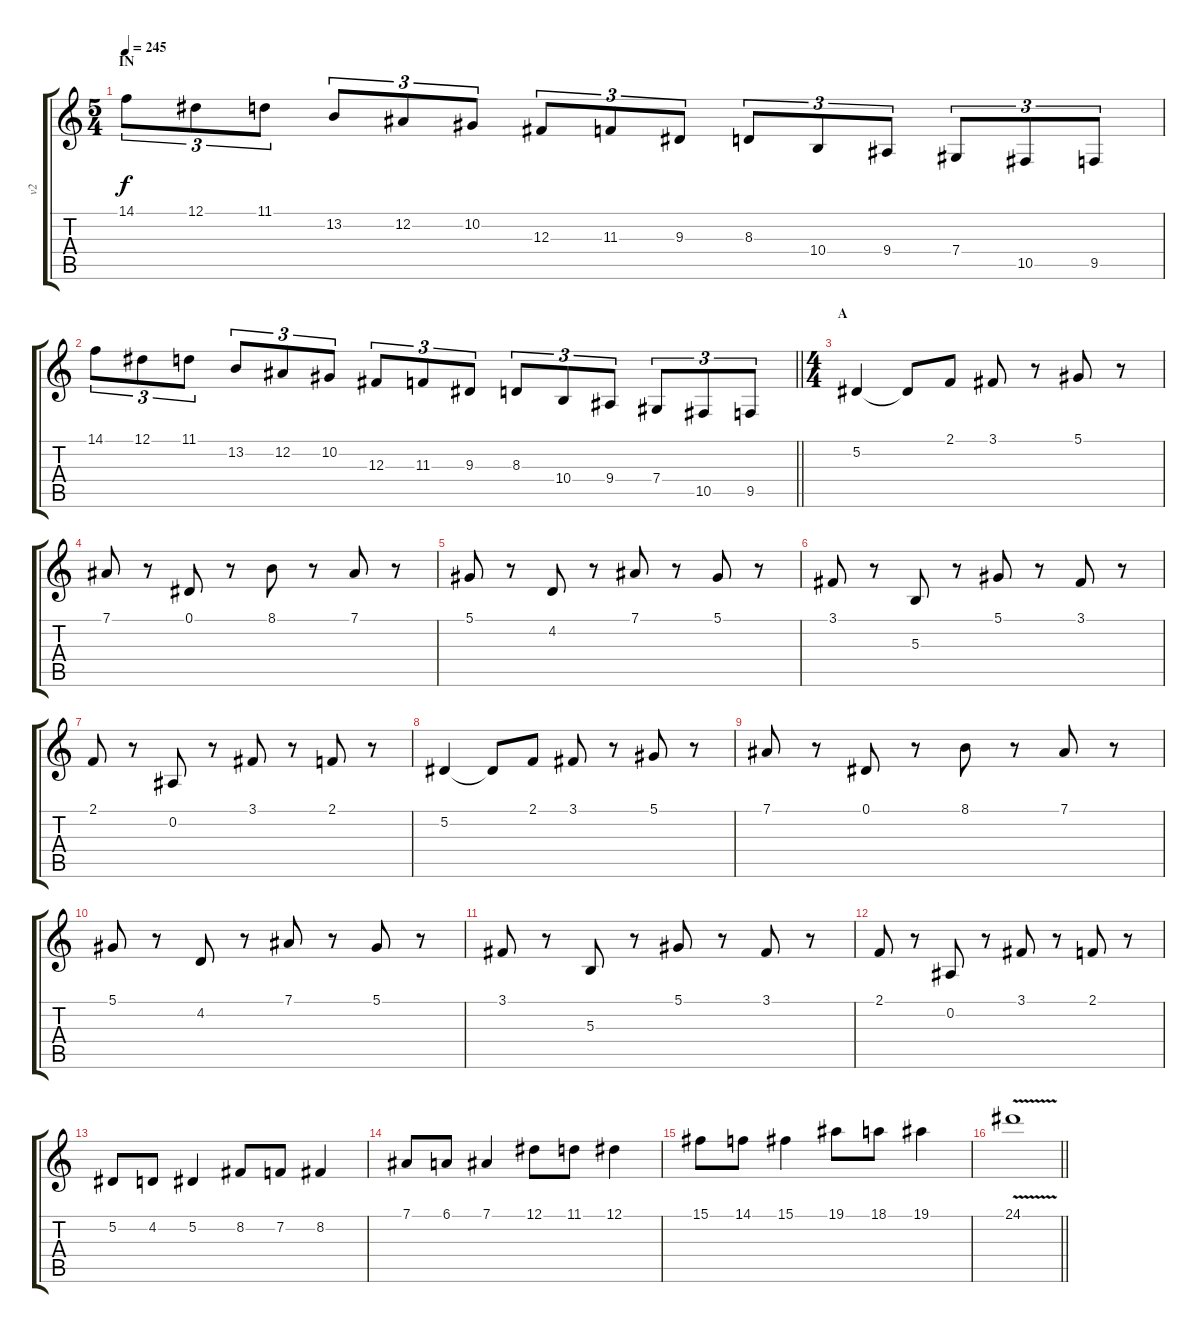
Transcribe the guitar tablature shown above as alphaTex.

\track ("v2" "v2") {instrument violin}
\staff {score tabs}
\tuning (Eb4 Bb3 Gb3 Db3 Ab2 Eb2) {hide}
\ts (5 4)
\section ("" "IN")
\tempo 245
\clef g2
\ks c
14.1.8{tu (3 2) dy f instrument violin} 12.1.8{tu (3 2)} 11.1.8{tu (3 2)} 13.2.8{tu (3 2)} 12.2.8{tu (3 2)} 10.2.8{tu (3 2)} 12.3.8{tu (3 2)} 11.3.8{tu (3 2)} 9.3.8{tu (3 2)} 8.3.8{tu (3 2)} 10.4.8{tu (3 2)} 9.4.8{tu (3 2)} 7.4.8{tu (3 2)} 10.5.8{tu (3 2)} 9.5.8{tu (3 2)} |
\barLineRight lightlight
14.1.8{tu (3 2)} 12.1.8{tu (3 2)} 11.1.8{tu (3 2)} 13.2.8{tu (3 2)} 12.2.8{tu (3 2)} 10.2.8{tu (3 2)} 12.3.8{tu (3 2)} 11.3.8{tu (3 2)} 9.3.8{tu (3 2)} 8.3.8{tu (3 2)} 10.4.8{tu (3 2)} 9.4.8{tu (3 2)} 7.4.8{tu (3 2)} 10.5.8{tu (3 2)} 9.5.8{tu (3 2)} |
\ts (4 4)
\section ("" "A")
5.2.4 5.2{t}.8 2.1.8 3.1.8 r.8 5.1.8 r.8 |
7.1.8 r.8 0.1.8 r.8 8.1.8 r.8 7.1.8 r.8 |
5.1.8 r.8 4.2.8 r.8 7.1.8 r.8 5.1.8 r.8 |
3.1.8 r.8 5.3.8 r.8 5.1.8 r.8 3.1.8 r.8 |
2.1.8 r.8 0.2.8 r.8 3.1.8 r.8 2.1.8 r.8 |
5.2.4 5.2{t}.8 2.1.8 3.1.8 r.8 5.1.8 r.8 |
7.1.8 r.8 0.1.8 r.8 8.1.8 r.8 7.1.8 r.8 |
5.1.8 r.8 4.2.8 r.8 7.1.8 r.8 5.1.8 r.8 |
3.1.8 r.8 5.3.8 r.8 5.1.8 r.8 3.1.8 r.8 |
2.1.8 r.8 0.2.8 r.8 3.1.8 r.8 2.1.8 r.8 |
5.2.8 4.2.8 5.2.4 8.2.8 7.2.8 8.2.4 |
7.1.8 6.1.8 7.1.4 12.1.8 11.1.8 12.1.4 |
15.1.8 14.1.8 15.1.4 19.1.8 18.1.8 19.1.4 |
\barLineRight lightlight
24.1{v}.1
